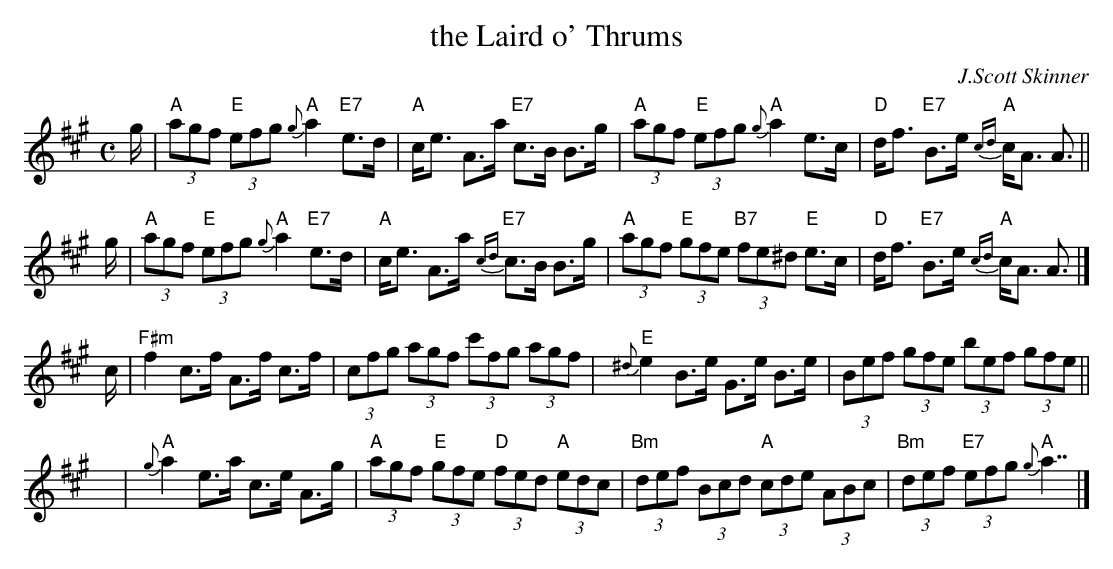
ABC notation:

X:1
T: the Laird o' Thrums
C: J.Scott Skinner
M: C
L: 1/8
K: A
g/ \
| "A"(3agf "E"(3efg "A"{g}a2 "E7"e>d | "A"c<e A>a "E7"c>B B>g \
| "A"(3agf "E"(3efg "A"{g}a2 e>c | "D"d<f "E7"B>e "A"{cd}c<A A> ||
g \
| "A"(3agf "E"(3efg "A"{g}a2 "E7"e>d | "A"c<e A>a "E7"{cd}c>B B>g \
| "A"(3agf "E"(3gfe "B7"(3fe^d "E"e>c | "D"d<f "E7"B>e "A"{cd}c<A A> |]
c \
| "F#m"f2 c>f A>f c>f | (3cfg (3agf (3c'fg (3agf \
| "E"{^d}e2 B>e G>e B>e | (3Bef (3gfe (3bef (3gfe ||
y \
| "A"{g}a2 e>a c>e A>g | "A"(3agf "E"(3gfe "D"(3fed "A"(3edc \
| "Bm"(3def (3Bcd "A"(3cde (3ABc | "Bm"(3def "E7"(3efg "A"{g}a7/2 |]
